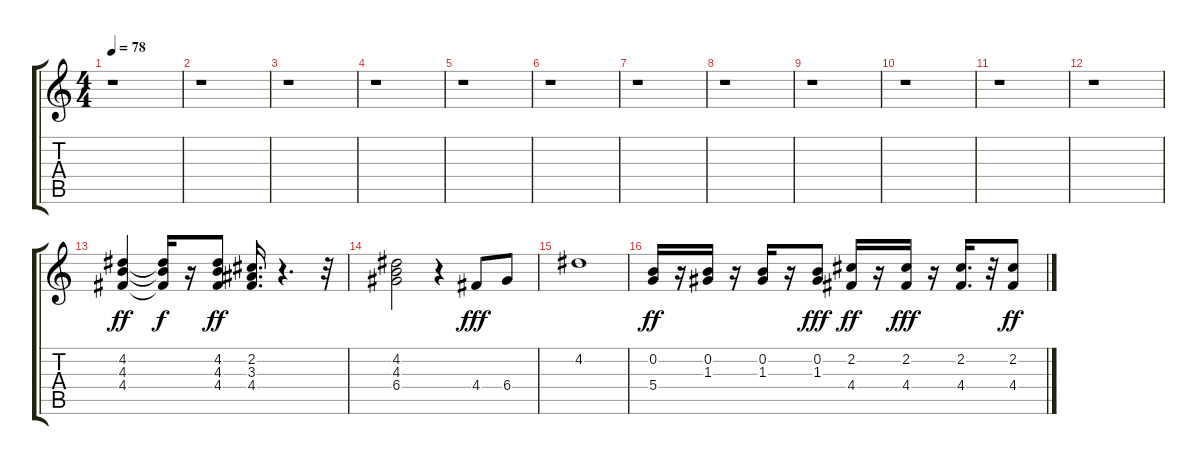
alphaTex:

\track "" {instrument overdrivenguitar}
\staff {score tabs}
\tuning (E4 B3 G3 D3 A2 E2) {hide}
\ts (4 4)
\tempo 78
\clef g2
\ks c
r.1{dy ff} |
r.1 |
r.1 |
r.1 |
r.1 |
r.1 |
r.1 |
r.1 |
r.1 |
r.1 |
r.1 |
r.1 |
(4.2 4.3 4.4).4 (4.2{t} 4.3{t} 4.4{t}).16{dy f} r.16 (4.2 4.3 4.4).8{dy ff} (2.2 3.3 4.4).16{d} r.4{d} r.32 |
(4.2 4.3 6.4).2 r.4 4.4.8{dy fff} 6.4.8 |
4.2.1 |
(0.2 5.4).16{dy ff} r.16 (0.2 1.3).16 r.16 (0.2 1.3).16 r.16 (0.2 1.3).8{dy fff} (2.2 4.4).16{dy ff} r.16 (2.2 4.4).16{dy fff} r.16 (2.2 4.4).16{d} r.32 (2.2 4.4).8{dy ff}
